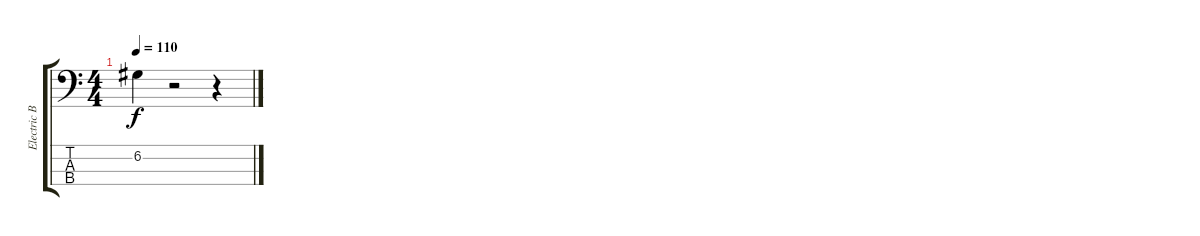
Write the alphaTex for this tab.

\track ("Electric Bass (finger)" "Electric B") {instrument electricbassfinger}
\staff {score tabs}
\tuning (G2 D2 A1 E1) {hide}
\ts (4 4)
\tempo 110
\clef f4
\ks c
6.2.4{dy f} r.2 r.4
